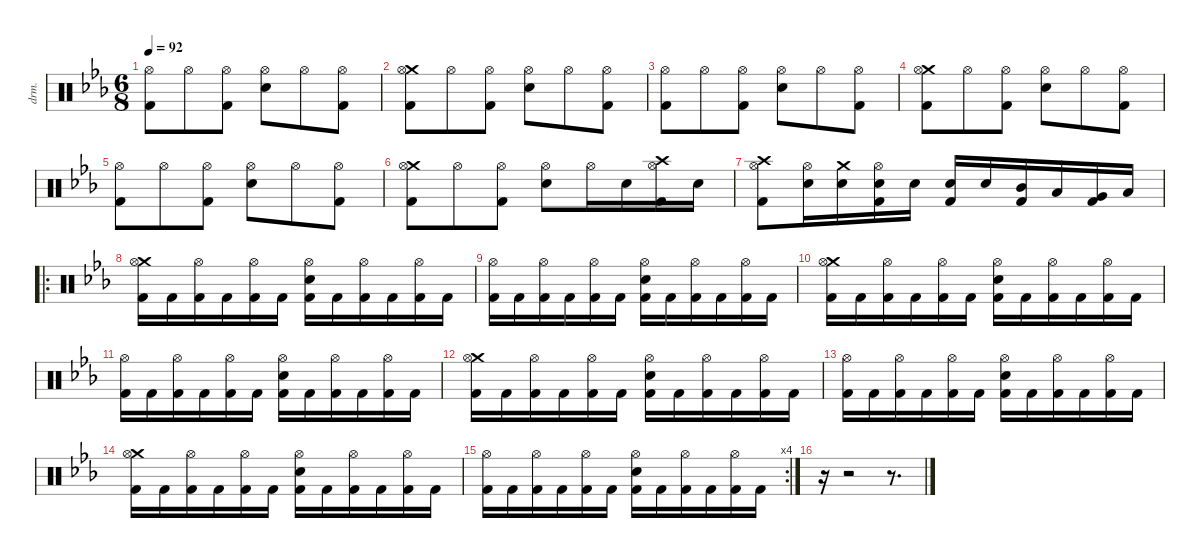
\defaultSystemsLayout 4
\hideDynamics
\bracketExtendMode nobrackets
\track ("Drums - Martin Mendez" "drm.") {instrument percussion}
\staff {score}
\articulation defaults
\ts (6 8)
\tempo 92
\clef neutral
\ks cminor
("Hi-Hat (open)"{acc forcenatural} "Kick (hit) 2"{acc forcenatural}).8{dy f} "Hi-Hat (open)"{acc forcenatural}.8 ("Hi-Hat (open)"{acc forcenatural} "Kick (hit) 2"{acc forcenatural}).8 ("Hi-Hat (open)"{acc forcenatural} "Snare (hit) 2"{acc forcenatural}).8 "Hi-Hat (open)"{acc forcenatural}.8 ("Hi-Hat (open)"{acc forcenatural} "Kick (hit) 2"{acc forcenatural}).8 |
("Crash medium (hit)"{acc forcenatural} "Hi-Hat (open)"{acc forcenatural} "Kick (hit) 2"{acc forcenatural}).8 "Hi-Hat (open)"{acc forcenatural}.8 ("Hi-Hat (open)"{acc forcenatural} "Kick (hit) 2"{acc forcenatural}).8 ("Hi-Hat (open)"{acc forcenatural} "Snare (hit) 2"{acc forcenatural}).8 "Hi-Hat (open)"{acc forcenatural}.8 ("Hi-Hat (open)"{acc forcenatural} "Kick (hit) 2"{acc forcenatural}).8 |
("Hi-Hat (open)"{acc forcenatural} "Kick (hit) 2"{acc forcenatural}).8 "Hi-Hat (open)"{acc forcenatural}.8 ("Hi-Hat (open)"{acc forcenatural} "Kick (hit) 2"{acc forcenatural}).8 ("Hi-Hat (open)"{acc forcenatural} "Snare (hit) 2"{acc forcenatural}).8 "Hi-Hat (open)"{acc forcenatural}.8 ("Hi-Hat (open)"{acc forcenatural} "Kick (hit) 2"{acc forcenatural}).8 |
("Crash medium (hit)"{acc forcenatural} "Hi-Hat (open)"{acc forcenatural} "Kick (hit) 2"{acc forcenatural}).8 "Hi-Hat (open)"{acc forcenatural}.8 ("Hi-Hat (open)"{acc forcenatural} "Kick (hit) 2"{acc forcenatural}).8 ("Hi-Hat (open)"{acc forcenatural} "Snare (hit) 2"{acc forcenatural}).8 "Hi-Hat (open)"{acc forcenatural}.8 ("Hi-Hat (open)"{acc forcenatural} "Kick (hit) 2"{acc forcenatural}).8 |
("Hi-Hat (open)"{acc forcenatural} "Kick (hit) 2"{acc forcenatural}).8 "Hi-Hat (open)"{acc forcenatural}.8 ("Hi-Hat (open)"{acc forcenatural} "Kick (hit) 2"{acc forcenatural}).8 ("Hi-Hat (open)"{acc forcenatural} "Snare (hit) 2"{acc forcenatural}).8 "Hi-Hat (open)"{acc forcenatural}.8 ("Hi-Hat (open)"{acc forcenatural} "Kick (hit) 2"{acc forcenatural}).8 |
("Crash medium (hit)"{acc forcenatural} "Hi-Hat (open)"{acc forcenatural} "Kick (hit) 2"{acc forcenatural}).8 "Hi-Hat (open)"{acc forcenatural}.8 ("Hi-Hat (open)"{acc forcenatural} "Kick (hit) 2"{acc forcenatural}).8 ("Hi-Hat (open)"{acc forcenatural} "Snare (hit) 2"{acc forcenatural}).8 "Hi-Hat (open)"{acc forcenatural}.16 "Snare (hit) 2"{acc forcenatural}.16 ("Crash high (hit)"{acc forcenatural} "Hi-Hat (open)"{acc forcenatural} "Kick (hit) 2"{acc forcenatural}).16 "Snare (hit) 2"{acc forcenatural}.16 |
("Crash high (hit)"{acc forcenatural} "Hi-Hat (open)"{acc forcenatural} "Kick (hit) 2"{acc forcenatural}).8 ("Hi-Hat (open)"{acc forcenatural} "Snare (hit) 2"{acc forcenatural}).16 ("Crash medium (hit)"{acc forcenatural} "Snare (hit) 2"{acc forcenatural}).16 ("Hi-Hat (open)"{acc forcenatural} "Snare (hit) 2"{acc forcenatural} "Kick (hit) 2"{acc forcenatural}).16 "Snare (hit) 2"{acc forcenatural}.16 ("Snare (hit) 2"{acc forcenatural} "Kick (hit) 2"{acc forcenatural}).16 "Snare (hit) 2"{acc forcenatural}.16 ("Mid Tom (hit)"{acc forcenatural} "Kick (hit) 2"{acc forcenatural}).16 "Low Tom (hit)"{acc forcenatural}.16 ("Very Low Tom (hit)"{acc forcenatural} "Kick (hit) 2"{acc forcenatural}).16 "Low Floor Tom (hit)"{acc forcenatural}.16 |
\ro
("Crash medium (hit)"{acc forcenatural} "Hi-Hat (open)"{acc forcenatural} "Kick (hit) 2"{acc forcenatural}).16 "Kick (hit) 2"{acc forcenatural}.16 ("Hi-Hat (open)"{acc forcenatural} "Kick (hit) 2"{acc forcenatural}).16 "Kick (hit) 2"{acc forcenatural}.16 ("Hi-Hat (open)"{acc forcenatural} "Kick (hit) 2"{acc forcenatural}).16 "Kick (hit) 2"{acc forcenatural}.16 ("Hi-Hat (open)"{acc forcenatural} "Snare (hit) 2"{acc forcenatural} "Kick (hit) 2"{acc forcenatural}).16 "Kick (hit) 2"{acc forcenatural}.16 ("Hi-Hat (open)"{acc forcenatural} "Kick (hit) 2"{acc forcenatural}).16 "Kick (hit) 2"{acc forcenatural}.16 ("Hi-Hat (open)"{acc forcenatural} "Kick (hit) 2"{acc forcenatural}).16 "Kick (hit) 2"{acc forcenatural}.16 |
("Hi-Hat (open)"{acc forcenatural} "Kick (hit) 2"{acc forcenatural}).16 "Kick (hit) 2"{acc forcenatural}.16 ("Hi-Hat (open)"{acc forcenatural} "Kick (hit) 2"{acc forcenatural}).16 "Kick (hit) 2"{acc forcenatural}.16 ("Hi-Hat (open)"{acc forcenatural} "Kick (hit) 2"{acc forcenatural}).16 "Kick (hit) 2"{acc forcenatural}.16 ("Hi-Hat (open)"{acc forcenatural} "Snare (hit) 2"{acc forcenatural} "Kick (hit) 2"{acc forcenatural}).16 "Kick (hit) 2"{acc forcenatural}.16 ("Hi-Hat (open)"{acc forcenatural} "Kick (hit) 2"{acc forcenatural}).16 "Kick (hit) 2"{acc forcenatural}.16 ("Hi-Hat (open)"{acc forcenatural} "Kick (hit) 2"{acc forcenatural}).16 "Kick (hit) 2"{acc forcenatural}.16 |
("Crash medium (hit)"{acc forcenatural} "Hi-Hat (open)"{acc forcenatural} "Kick (hit) 2"{acc forcenatural}).16 "Kick (hit) 2"{acc forcenatural}.16 ("Hi-Hat (open)"{acc forcenatural} "Kick (hit) 2"{acc forcenatural}).16 "Kick (hit) 2"{acc forcenatural}.16 ("Hi-Hat (open)"{acc forcenatural} "Kick (hit) 2"{acc forcenatural}).16 "Kick (hit) 2"{acc forcenatural}.16 ("Hi-Hat (open)"{acc forcenatural} "Snare (hit) 2"{acc forcenatural} "Kick (hit) 2"{acc forcenatural}).16 "Kick (hit) 2"{acc forcenatural}.16 ("Hi-Hat (open)"{acc forcenatural} "Kick (hit) 2"{acc forcenatural}).16 "Kick (hit) 2"{acc forcenatural}.16 ("Hi-Hat (open)"{acc forcenatural} "Kick (hit) 2"{acc forcenatural}).16 "Kick (hit) 2"{acc forcenatural}.16 |
("Hi-Hat (open)"{acc forcenatural} "Kick (hit) 2"{acc forcenatural}).16 "Kick (hit) 2"{acc forcenatural}.16 ("Hi-Hat (open)"{acc forcenatural} "Kick (hit) 2"{acc forcenatural}).16 "Kick (hit) 2"{acc forcenatural}.16 ("Hi-Hat (open)"{acc forcenatural} "Kick (hit) 2"{acc forcenatural}).16 "Kick (hit) 2"{acc forcenatural}.16 ("Hi-Hat (open)"{acc forcenatural} "Snare (hit) 2"{acc forcenatural} "Kick (hit) 2"{acc forcenatural}).16 "Kick (hit) 2"{acc forcenatural}.16 ("Hi-Hat (open)"{acc forcenatural} "Kick (hit) 2"{acc forcenatural}).16 "Kick (hit) 2"{acc forcenatural}.16 ("Hi-Hat (open)"{acc forcenatural} "Kick (hit) 2"{acc forcenatural}).16 "Kick (hit) 2"{acc forcenatural}.16 |
("Crash medium (hit)"{acc forcenatural} "Hi-Hat (open)"{acc forcenatural} "Kick (hit) 2"{acc forcenatural}).16 "Kick (hit) 2"{acc forcenatural}.16 ("Hi-Hat (open)"{acc forcenatural} "Kick (hit) 2"{acc forcenatural}).16 "Kick (hit) 2"{acc forcenatural}.16 ("Hi-Hat (open)"{acc forcenatural} "Kick (hit) 2"{acc forcenatural}).16 "Kick (hit) 2"{acc forcenatural}.16 ("Hi-Hat (open)"{acc forcenatural} "Snare (hit) 2"{acc forcenatural} "Kick (hit) 2"{acc forcenatural}).16 "Kick (hit) 2"{acc forcenatural}.16 ("Hi-Hat (open)"{acc forcenatural} "Kick (hit) 2"{acc forcenatural}).16 "Kick (hit) 2"{acc forcenatural}.16 ("Hi-Hat (open)"{acc forcenatural} "Kick (hit) 2"{acc forcenatural}).16 "Kick (hit) 2"{acc forcenatural}.16 |
("Hi-Hat (open)"{acc forcenatural} "Kick (hit) 2"{acc forcenatural}).16 "Kick (hit) 2"{acc forcenatural}.16 ("Hi-Hat (open)"{acc forcenatural} "Kick (hit) 2"{acc forcenatural}).16 "Kick (hit) 2"{acc forcenatural}.16 ("Hi-Hat (open)"{acc forcenatural} "Kick (hit) 2"{acc forcenatural}).16 "Kick (hit) 2"{acc forcenatural}.16 ("Hi-Hat (open)"{acc forcenatural} "Snare (hit) 2"{acc forcenatural} "Kick (hit) 2"{acc forcenatural}).16 "Kick (hit) 2"{acc forcenatural}.16 ("Hi-Hat (open)"{acc forcenatural} "Kick (hit) 2"{acc forcenatural}).16 "Kick (hit) 2"{acc forcenatural}.16 ("Hi-Hat (open)"{acc forcenatural} "Kick (hit) 2"{acc forcenatural}).16 "Kick (hit) 2"{acc forcenatural}.16 |
("Crash medium (hit)"{acc forcenatural} "Hi-Hat (open)"{acc forcenatural} "Kick (hit) 2"{acc forcenatural}).16 "Kick (hit) 2"{acc forcenatural}.16 ("Hi-Hat (open)"{acc forcenatural} "Kick (hit) 2"{acc forcenatural}).16 "Kick (hit) 2"{acc forcenatural}.16 ("Hi-Hat (open)"{acc forcenatural} "Kick (hit) 2"{acc forcenatural}).16 "Kick (hit) 2"{acc forcenatural}.16 ("Hi-Hat (open)"{acc forcenatural} "Snare (hit) 2"{acc forcenatural} "Kick (hit) 2"{acc forcenatural}).16 "Kick (hit) 2"{acc forcenatural}.16 ("Hi-Hat (open)"{acc forcenatural} "Kick (hit) 2"{acc forcenatural}).16 "Kick (hit) 2"{acc forcenatural}.16 ("Hi-Hat (open)"{acc forcenatural} "Kick (hit) 2"{acc forcenatural}).16 "Kick (hit) 2"{acc forcenatural}.16 |
\rc 4
("Hi-Hat (open)"{acc forcenatural} "Kick (hit) 2"{acc forcenatural}).16 "Kick (hit) 2"{acc forcenatural}.16 ("Hi-Hat (open)"{acc forcenatural} "Kick (hit) 2"{acc forcenatural}).16 "Kick (hit) 2"{acc forcenatural}.16 ("Hi-Hat (open)"{acc forcenatural} "Kick (hit) 2"{acc forcenatural}).16 "Kick (hit) 2"{acc forcenatural}.16 ("Hi-Hat (open)"{acc forcenatural} "Snare (hit) 2"{acc forcenatural} "Kick (hit) 2"{acc forcenatural}).16 "Kick (hit) 2"{acc forcenatural}.16 ("Hi-Hat (open)"{acc forcenatural} "Kick (hit) 2"{acc forcenatural}).16 "Kick (hit) 2"{acc forcenatural}.16 ("Hi-Hat (open)"{acc forcenatural} "Kick (hit) 2"{acc forcenatural}).16 "Kick (hit) 2"{acc forcenatural}.16 |
r.16 r.2 r.8{d}
